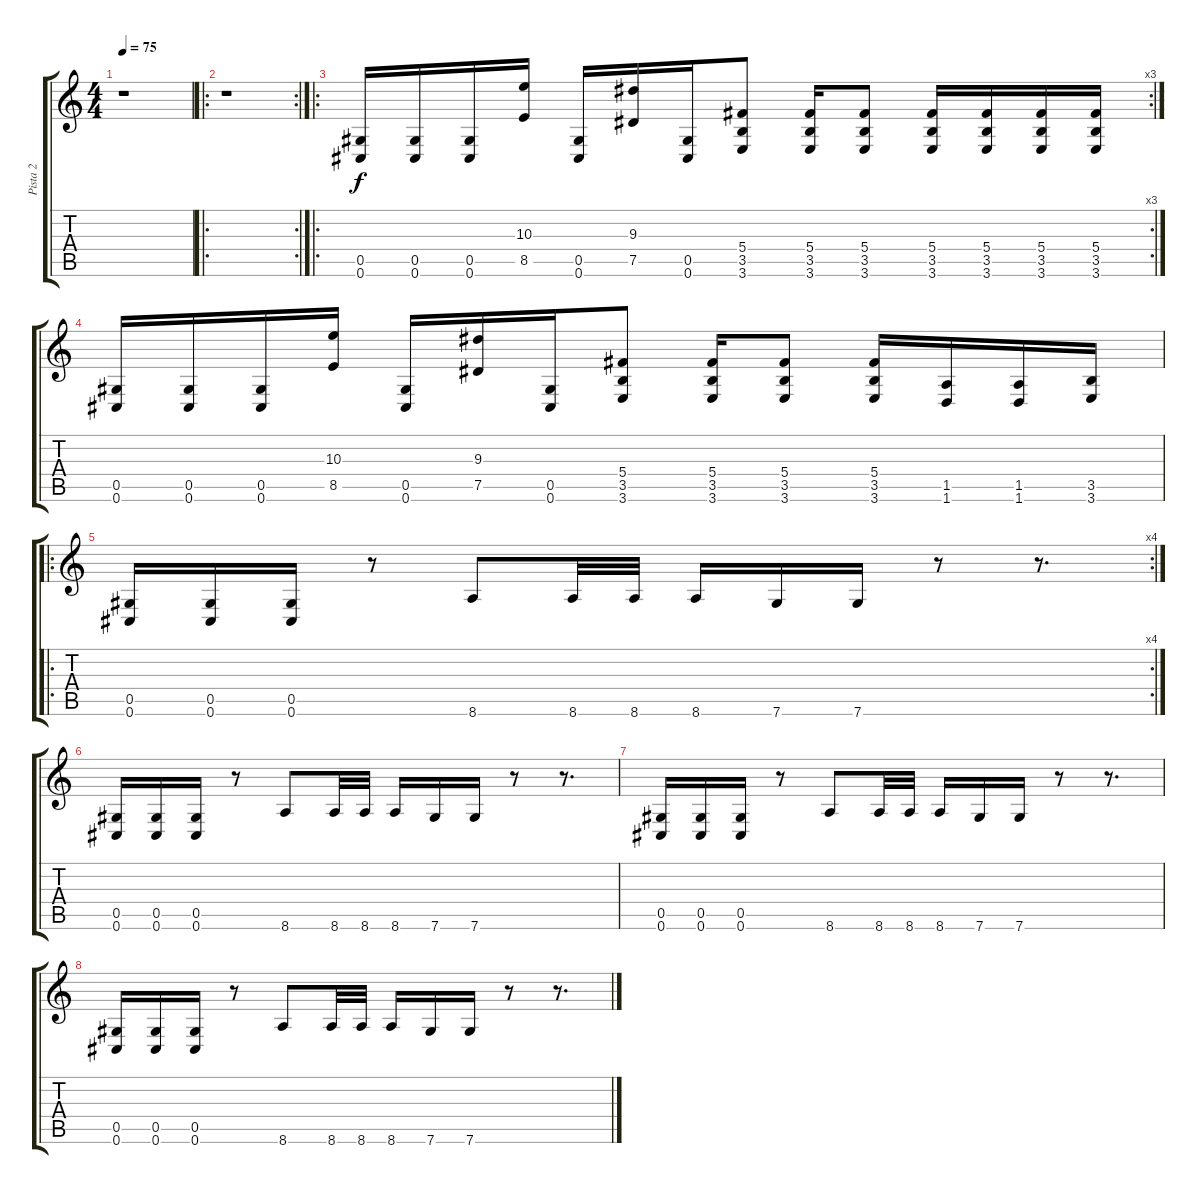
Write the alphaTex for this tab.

\track ("Pista 2" "Pista 2") {instrument distortionguitar}
\staff {score tabs}
\tuning (Eb4 Bb3 Gb3 Db3 Ab2 Db2) {hide}
\ts (4 4)
\tempo 75
\clef g2
\ks c
r.1{dy f instrument distortionguitar} |
\ro
\rc 2
r.1 |
\ro
\rc 3
(0.5 0.6).16 (0.5 0.6).16 (0.5 0.6).16 (10.3 8.5).16 (0.5 0.6).16 (9.3 7.5).16 (0.5 0.6).16 (5.4 3.5 3.6).8 (5.4 3.5 3.6).16 (5.4 3.5 3.6).8 (5.4 3.5 3.6).16 (5.4 3.5 3.6).16 (5.4 3.5 3.6).16 (5.4 3.5 3.6).16 |
(0.5 0.6).16 (0.5 0.6).16 (0.5 0.6).16 (10.3 8.5).16 (0.5 0.6).16 (9.3 7.5).16 (0.5 0.6).16 (5.4 3.5 3.6).8 (5.4 3.5 3.6).16 (5.4 3.5 3.6).8 (5.4 3.5 3.6).16 (1.5 1.6).16 (1.5 1.6).16 (3.5 3.6).16 |
\ro
\rc 4
(0.5 0.6).16 (0.5 0.6).16 (0.5 0.6).16 r.8 8.6.8 8.6.32 8.6.32 8.6.16 7.6.16 7.6.16 r.8 r.8{d} |
(0.5 0.6).16 (0.5 0.6).16 (0.5 0.6).16 r.8 8.6.8 8.6.32 8.6.32 8.6.16 7.6.16 7.6.16 r.8 r.8{d} |
(0.5 0.6).16 (0.5 0.6).16 (0.5 0.6).16 r.8 8.6.8 8.6.32 8.6.32 8.6.16 7.6.16 7.6.16 r.8 r.8{d} |
(0.5 0.6).16 (0.5 0.6).16 (0.5 0.6).16 r.8 8.6.8 8.6.32 8.6.32 8.6.16 7.6.16 7.6.16 r.8 r.8{d}
